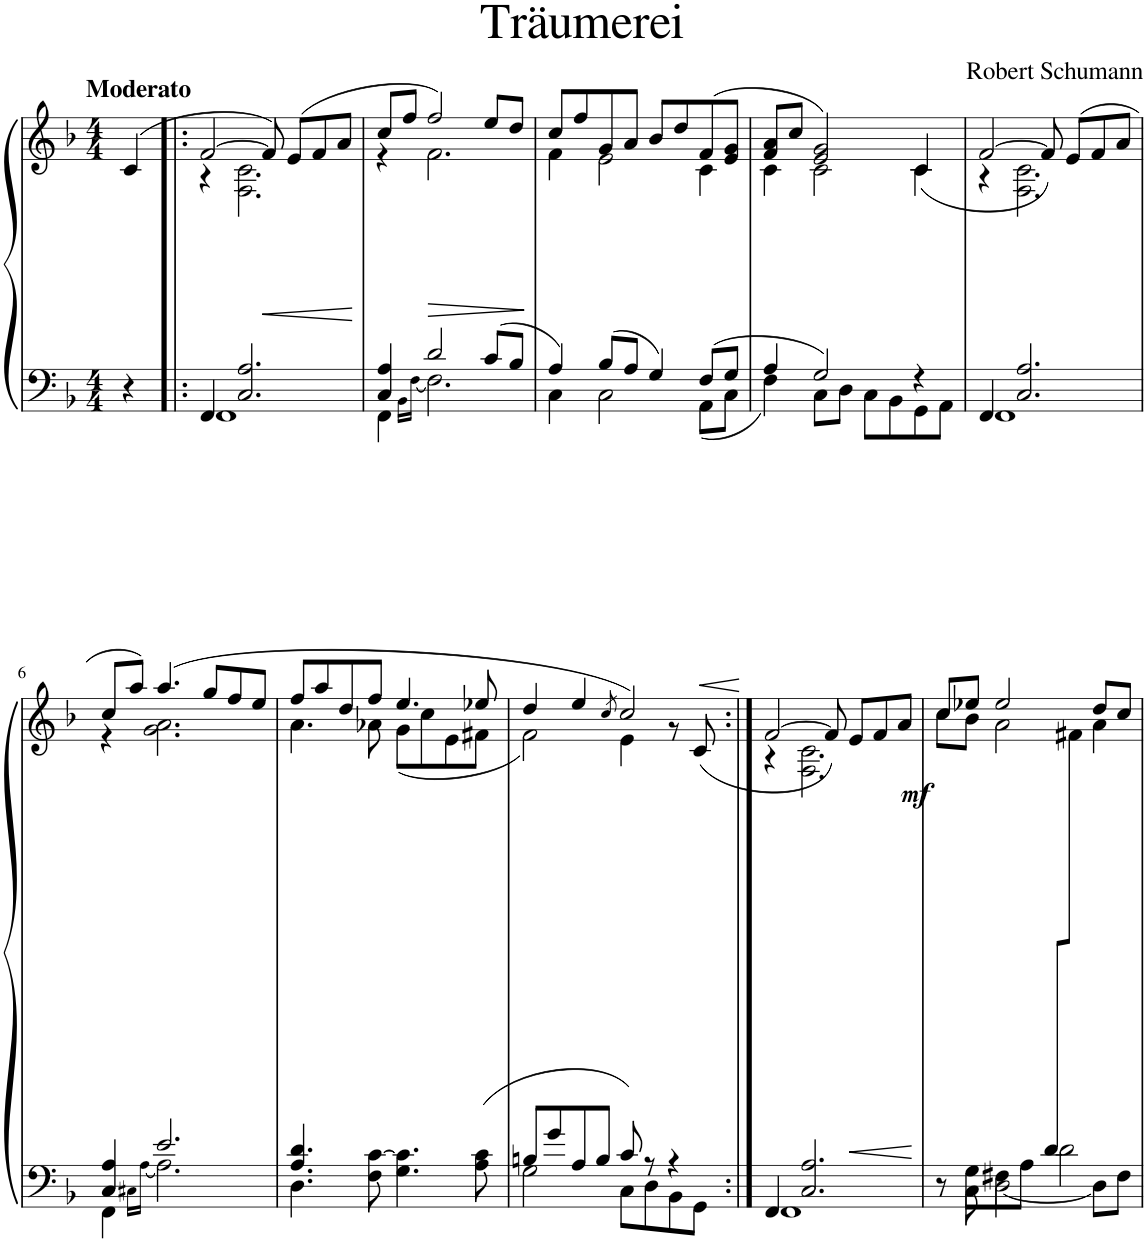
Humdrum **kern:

**kern	**kern	**dynam
*part1	*part1	*part1
*staff2	*staff1	*staff1/2
*I"Piano	*	*
*I'Pno	*	*
*clefF4	*clefG2	*
*k[b-]	*k[b-]	*
*M4/4	*M4/4	*
=	=	=
!	!LO:TX:a:B:t=Moderato	!
4r	(4c/	.
=1!|:	=1!|:	=1!|:
*^	*^	*
4FF/	1FF	[2f/	4r	.
2.C/ 2.A/	.	.	2.F\ 2.c\	.
!	!	!	!	!LO:HP:b
.	.	8f/])	.	<
.	.	(8e/L	.	.
.	.	8f/	.	.
.	.	8a/J	.	.
*v	*v	*	*	*
*	*v	*v	*
.	.	[
=2	=2	=2
*^	*^	*
4C/ 4A/	4FF\	8cc/L	4r	.
.	.	8ff/J	.	.
.	16qBB-\LL	.	.	.
.	[16qF\JJ	.	.	.
!	!	!	!	!LO:HP:b
2d/	2.F\]	2ff/)	2.f\	>
8c/L	.	8ee/L	.	.
8B-/J	.	8dd/J	.	.
*v	*v	*	*	*
*	*v	*v	*
.	.	]
=3	=3	=3
*^	*^	*
4A/	4C\	8cc/L	4f\	.
.	.	8ff/	.	.
8B-/L	2C\	8g/	2e\	.
8A/J	.	8a/J	.	.
4G/	.	8b-/L	.	.
.	.	8dd/	.	.
8F/L	8AA\L	(8f/	4c\	.
8G/J	8C\J	8e/ 8g/J	.	.
=4	=4	=4	=4	=4
4A/	4F\	8f/ 8a/L	4c\	.
.	.	8cc/J	.	.
2G/	8C\L	2e/ 2g/)	2c\	.
.	8D\J	.	.	.
.	8C\L	.	.	.
.	8BB-\	.	.	.
4r	8GG\	4c/	(4c\	.
.	8AA\J	.	.	.
=5	=5	=5	=5	=5
4FF/	1FF	[2f/	4r	.
2.C/ 2.A/	.	.	2.F\ 2.c\	.
.	.	8f/])	.	.
.	.	(8e/L	.	.
.	.	8f/	.	.
.	.	8a/J	.	.
!!LO:LB:g=z	!!
=6	=6	=6	=6	=6
4C/ 4A/	4FF\	8cc/L	4r	.
.	.	8aa/J)	.	.
.	16qC#X\LL	.	.	.
.	[16qA\JJ	.	.	.
2.e/	2.A\]	(4.aa/	2.g\ 2.a\	.
.	.	8gg/L	.	.
.	.	8ff/	.	.
.	.	8ee/J	.	.
=7	=7	=7	=7	=7
4.D\	4.A/ 4.d/	8ff/L	4.a\	.
.	.	8aa/	.	.
.	.	8dd/	.	.
8F\ [8c\	2ryy	8ff/J	8a-X\	.
4.G\ 4.c\]	.	4.ee/	(8g\L	.
.	.	.	8cc\	.
.	.	.	8e\	.
8A\ 8c\	8ryy	8ee-X/	8f#X\J	.
=8	=8	=8	=8	=8
8Bn/L	2G\	4dd/	2f\)	.
8g/	.	.	.	.
8A/	.	4ee/	.	.
8B/J	.	.	.	.
.	.	8qcc/	.	.
8c/	8C\L	2cc/)	4e\	.
8r	8D\	.	.	.
4r	8BB-\	.	8r	.
.	8GG\J	.	(8c/	.
=9:|!	=9:|!	=9:|!	=9:|!	=9:|!
4FF/	1FF	[2f/	4r	.
2.C/ 2.A/	.	.	2.F\ 2.c\	.
!	!	!	!	!LO:DY:b
.	.	8f/])	.	mf
!	!	!	!	!LO:HP:b
.	.	8e/L	.	<
.	.	8f/	.	.
.	.	8a/J	.	.
*v	*v	*	*	*
*	*v	*v	*
.	.	[
=10	=10	=10
*^	*^	*
*	*^	*	*^	*
8r	8ryy	2ryy	8cc/L	8cc\L	8ryy	.
*	*	*	*	*v	*v	*
8C\	8G\L	.	8ee-X/J	8b-\J	.
[2D\	8F#X\	.	2ee-/	2a\	.
.	8A\J	.	.	.	.
.	8d/L	2d\	.	.	.
*	*	*	*	*^	*
.	4.ryy	.	.	.	8f#X\J	.
8D\L]	.	.	8dd/L	4a\	4ryy	.
8F#\J	.	.	8cc/J	.	.	.
*v	*v	*v	*	*	*	*
*	*v	*v	*v	*
=	=	=
*-	*-	*-
